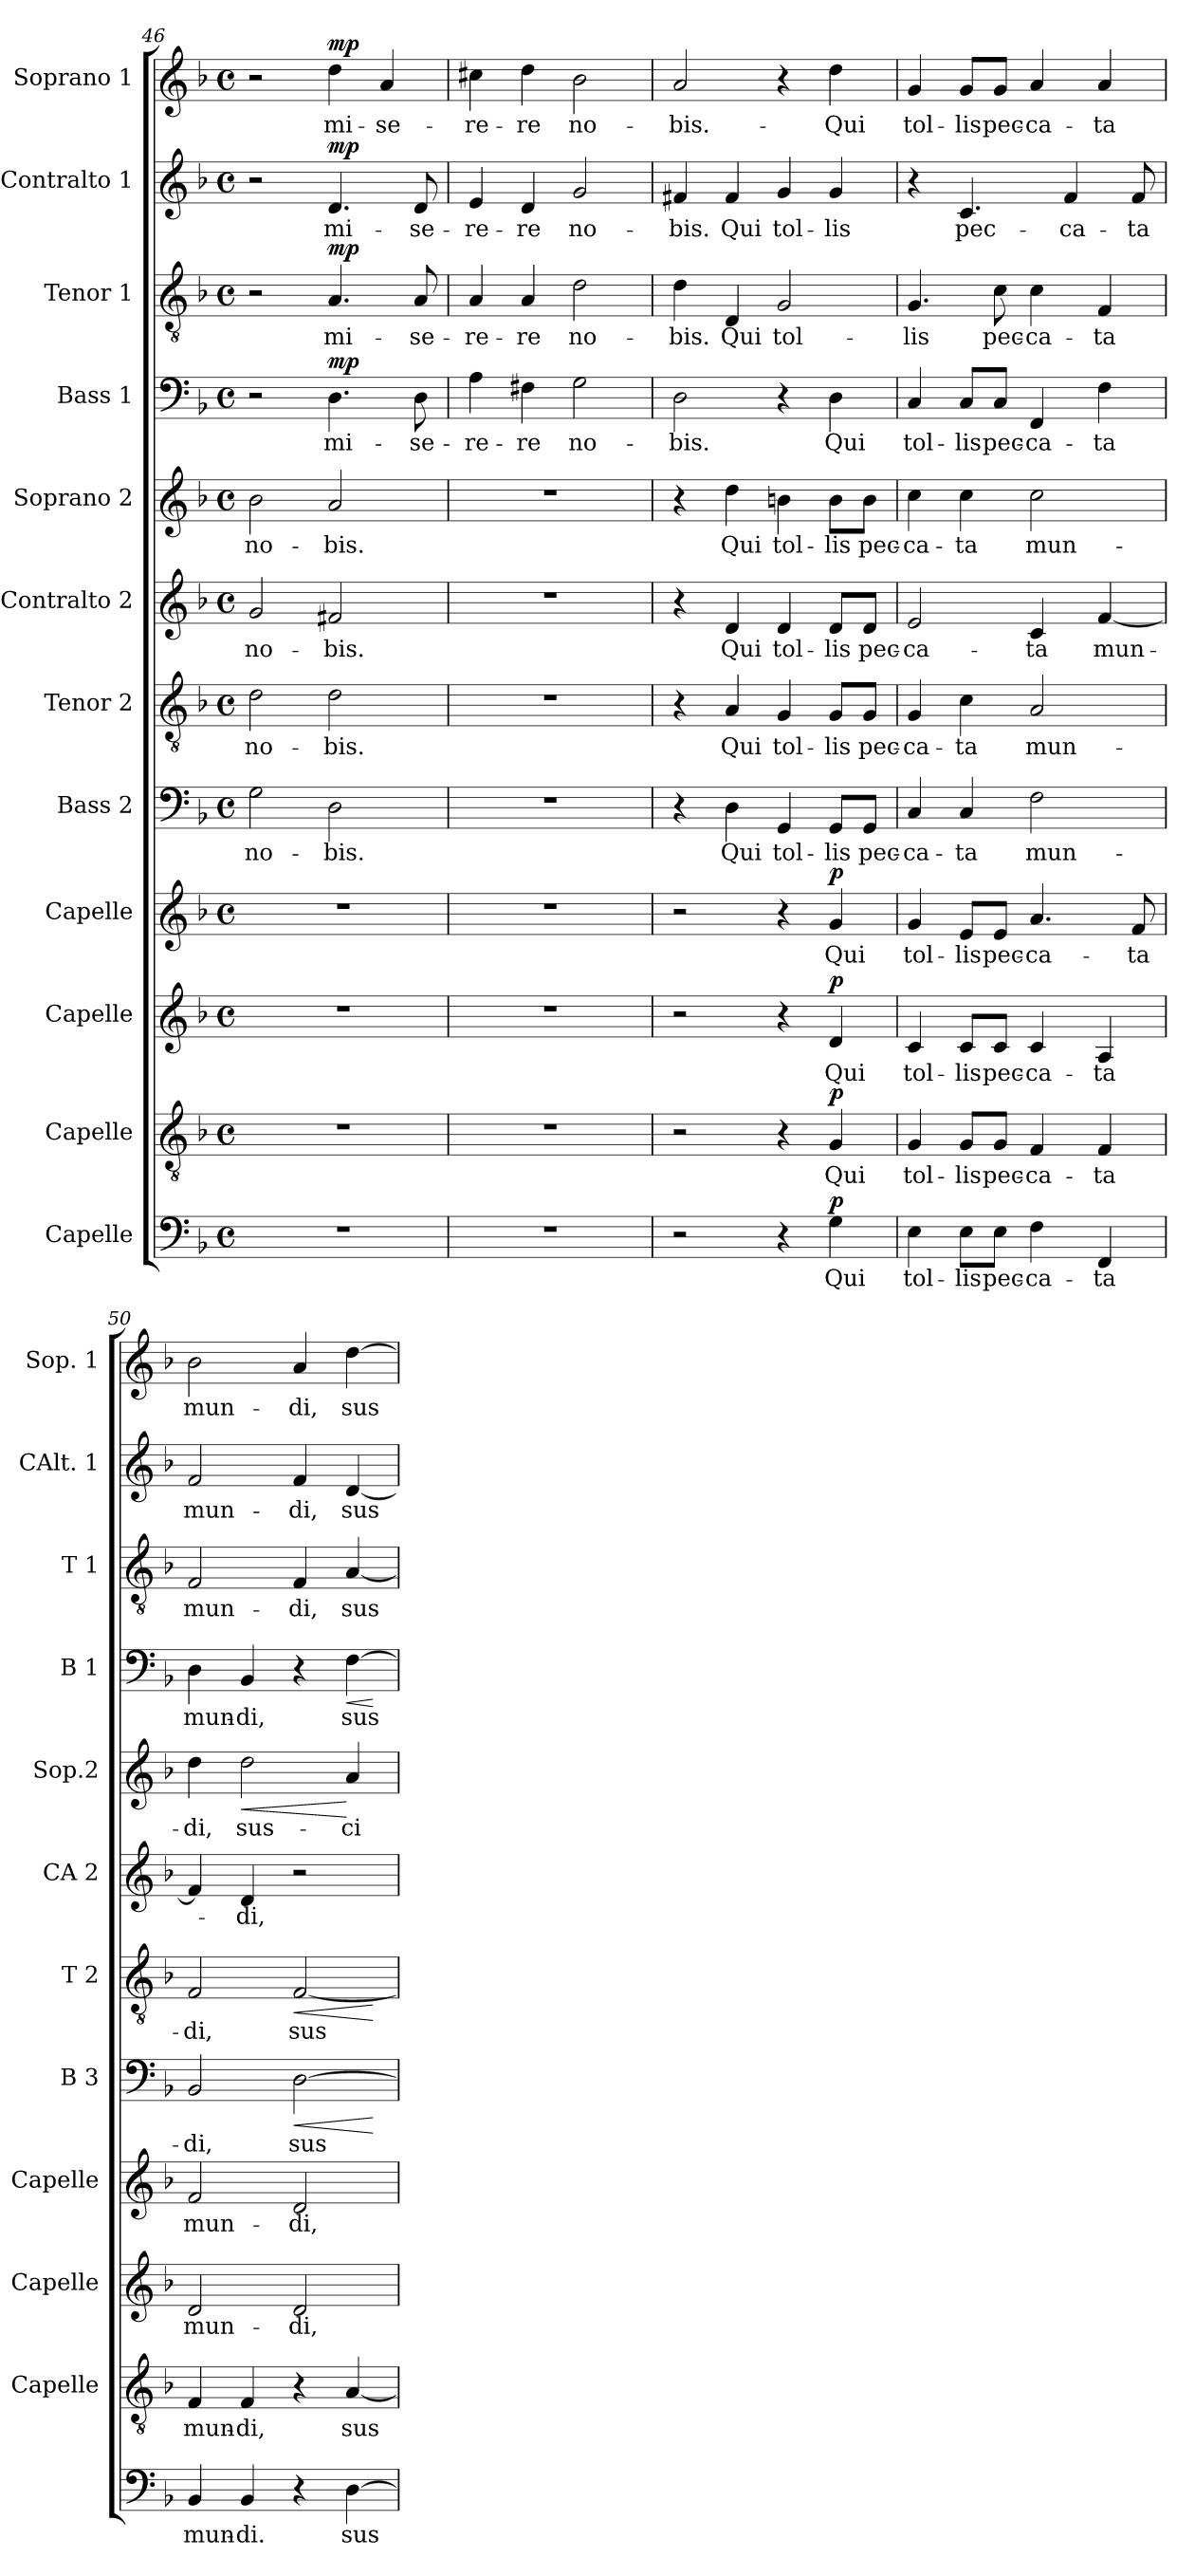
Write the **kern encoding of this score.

**kern	**text	**dynam	**kern	**text	**dynam	**kern	**text	**dynam	**kern	**text	**dynam	**kern	**text	**dynam	**kern	**text	**dynam	**kern	**text	**kern	**text	**dynam	**kern	**text	**dynam	**kern	**text	**dynam	**kern	**text	**dynam	**kern	**text	**dynam
*part12	*part12	*part12	*part11	*part11	*part11	*part10	*part10	*part10	*part9	*part9	*part9	*part8	*part8	*part8	*part7	*part7	*part7	*part6	*part6	*part5	*part5	*part5	*part4	*part4	*part4	*part3	*part3	*part3	*part2	*part2	*part2	*part1	*part1	*part1
*staff12	*staff12	*staff12	*staff11	*staff11	*staff11	*staff10	*staff10	*staff10	*staff9	*staff9	*staff9	*staff8	*staff8	*staff8	*staff7	*staff7	*staff7	*staff6	*staff6	*staff5	*staff5	*staff5	*staff4	*staff4	*staff4	*staff3	*staff3	*staff3	*staff2	*staff2	*staff2	*staff1	*staff1	*staff1
*I"Capelle	*	*	*I"Capelle	*	*	*I"Capelle	*	*	*I"Capelle	*	*	*I"Bass 2	*	*	*I"Tenor 2	*	*	*I"Contralto 2	*	*I"Soprano 2	*	*	*I"Bass 1	*	*	*I"Tenor 1	*	*	*I"Contralto 1	*	*	*I"Soprano 1	*	*
*	*	*	*I'Capelle	*	*	*I'Capelle	*	*	*I'Capelle	*	*	*I'B 3	*	*	*I'T 2	*	*	*I'CA 2	*	*I'Sop.2	*	*	*I'B 1	*	*	*I'T 1	*	*	*I'CAlt. 1	*	*	*I'Sop. 1	*	*
*clefF4	*	*	*clefGv2	*	*	*clefG2	*	*	*clefG2	*	*	*clefF4	*	*	*clefGv2	*	*	*clefG2	*	*clefG2	*	*	*clefF4	*	*	*clefGv2	*	*	*clefG2	*	*	*clefG2	*	*
*k[b-]	*	*	*k[b-]	*	*	*k[b-]	*	*	*k[b-]	*	*	*k[b-]	*	*	*k[b-]	*	*	*k[b-]	*	*k[b-]	*	*	*k[b-]	*	*	*k[b-]	*	*	*k[b-]	*	*	*k[b-]	*	*
*F:	*	*	*F:	*	*	*F:	*	*	*F:	*	*	*F:	*	*	*F:	*	*	*F:	*	*F:	*	*	*F:	*	*	*F:	*	*	*F:	*	*	*F:	*	*
*M4/4	*	*	*M4/4	*	*	*M4/4	*	*	*M4/4	*	*	*M4/4	*	*	*M4/4	*	*	*M4/4	*	*M4/4	*	*	*M4/4	*	*	*M4/4	*	*	*M4/4	*	*	*M4/4	*	*
*met(c)	*	*	*met(c)	*	*	*met(c)	*	*	*met(c)	*	*	*met(c)	*	*	*met(c)	*	*	*met(c)	*	*met(c)	*	*	*met(c)	*	*	*met(c)	*	*	*met(c)	*	*	*met(c)	*	*
=46	=46	=46	=46	=46	=46	=46	=46	=46	=46	=46	=46	=46	=46	=46	=46	=46	=46	=46	=46	=46	=46	=46	=46	=46	=46	=46	=46	=46	=46	=46	=46	=46	=46	=46
1r	.	.	1r	.	.	1r	.	.	1r	.	.	2G\	no-	.	2d\	no-	.	2g/	no-	2b-\	no-	.	2r	.	.	2r	.	.	2r	.	.	2r	.	.
!	!	!	!	!	!	!	!	!	!	!	!	!	!	!	!	!	!	!	!	!	!	!	!	!	!LO:DY:a	!	!	!LO:DY:a	!	!	!LO:DY:a	!	!	!LO:DY:a
.	.	.	.	.	.	.	.	.	.	.	.	2D\	-bis.	.	2d\	-bis.	.	2f#X/	-bis.	2a/	-bis.	.	4.D\	mi-	mp	4.A/	mi-	mp	4.d/	mi-	mp	4dd\	mi-	mp
.	.	.	.	.	.	.	.	.	.	.	.	.	.	.	.	.	.	.	.	.	.	.	.	.	.	.	.	.	.	.	.	4a/	-se-	.
.	.	.	.	.	.	.	.	.	.	.	.	.	.	.	.	.	.	.	.	.	.	.	8D\	-se-	.	8A/	-se-	.	8d/	-se-	.	.	.	.
=47	=47	=47	=47	=47	=47	=47	=47	=47	=47	=47	=47	=47	=47	=47	=47	=47	=47	=47	=47	=47	=47	=47	=47	=47	=47	=47	=47	=47	=47	=47	=47	=47	=47	=47
1r	.	.	1r	.	.	1r	.	.	1r	.	.	1r	.	.	1r	.	.	1r	.	1r	.	.	4A\	-re-	.	4A/	-re-	.	4e/	-re-	.	4cc#X\	-re-	.
.	.	.	.	.	.	.	.	.	.	.	.	.	.	.	.	.	.	.	.	.	.	.	4F#X\	-re	.	4A/	-re	.	4d/	-re	.	4dd\	-re	.
.	.	.	.	.	.	.	.	.	.	.	.	.	.	.	.	.	.	.	.	.	.	.	2G\	no-	.	2d\	no-	.	2g/	no-	.	2b-\	no-	.
!!LO:PB:g=z
=48	=48	=48	=48	=48	=48	=48	=48	=48	=48	=48	=48	=48	=48	=48	=48	=48	=48	=48	=48	=48	=48	=48	=48	=48	=48	=48	=48	=48	=48	=48	=48	=48	=48	=48
2r	.	.	2r	.	.	2r	.	.	2r	.	.	4r	.	.	4r	.	.	4r	.	4r	.	.	2D\	-bis.	.	4d\	-bis.	.	4f#X/	-bis.	.	2a/	-bis.-	.
.	.	.	.	.	.	.	.	.	.	.	.	4D\	Qui	.	4A/	Qui	.	4d/	Qui	4dd\	Qui	.	.	.	.	4D/	Qui	.	4f#/	Qui	.	.	.	.
4r	.	.	4r	.	.	4r	.	.	4r	.	.	4GG/	tol-	.	4G/	tol-	.	4d/	tol-	4bn\	tol-	.	4r	.	.	2G/	tol-	.	4g/	tol-	.	4r	.	.
!	!	!LO:DY:a	!	!	!LO:DY:a	!	!	!LO:DY:a	!	!	!LO:DY:a	!	!	!	!	!	!	!	!	!	!	!	!	!	!	!	!	!	!	!	!	!	!	!
4G\	Qui	p	4G/	Qui	p	4d/	Qui	p	4g/	Qui	p	8GG/L	-lis	.	8G/L	-lis	.	8d/L	-lis	8b\L	-lis	.	4D\	Qui	.	.	.	.	4g/	-lis	.	4dd\	-Qui	.
.	.	.	.	.	.	.	.	.	.	.	.	8GG/J	pec-	.	8G/J	pec-	.	8d/J	pec-	8b\J	pec-	.	.	.	.	.	.	.	.	.	.	.	.	.
=49	=49	=49	=49	=49	=49	=49	=49	=49	=49	=49	=49	=49	=49	=49	=49	=49	=49	=49	=49	=49	=49	=49	=49	=49	=49	=49	=49	=49	=49	=49	=49	=49	=49	=49
4E\	tol-	.	4G/	tol-	.	4c/	tol-	.	4g/	tol-	.	4C/	-ca-	.	4G/	-ca-	.	2e/	-ca-	4cc\	-ca-	.	4C/	tol-	.	4.G/	-lis	.	4r	.	.	4g/	tol-	.
8E\L	-lis	.	8G/L	-lis	.	8c/L	-lis	.	8e/L	-lis	.	4C/	-ta	.	4c\	-ta	.	.	.	4cc\	-ta	.	8C/L	-lis	.	.	.	.	4.c/	pec-	.	8g/L	-lis	.
8E\J	pec-	.	8G/J	pec-	.	8c/J	pec-	.	8e/J	pec-	.	.	.	.	.	.	.	.	.	.	.	.	8C/J	pec-	.	8c\	pec-	.	.	.	.	8g/J	pec-	.
4F\	-ca-	.	4F/	-ca-	.	4c/	-ca-	.	4.a/	-ca-	.	2F\	mun-	.	2A/	mun-	.	4c/	-ta	2cc\	mun-	.	4FF/	-ca-	.	4c\	-ca-	.	.	.	.	4a/	-ca-	.
.	.	.	.	.	.	.	.	.	.	.	.	.	.	.	.	.	.	.	.	.	.	.	.	.	.	.	.	.	4f/	-ca-	.	.	.	.
4FF/	-ta	.	4F/	-ta	.	4A/	-ta	.	.	.	.	.	.	.	.	.	.	[4f/	mun-	.	.	.	4F\	-ta	.	4F/	-ta	.	.	.	.	4a/	-ta	.
.	.	.	.	.	.	.	.	.	8f/	-ta	.	.	.	.	.	.	.	.	.	.	.	.	.	.	.	.	.	.	8f/	-ta	.	.	.	.
=50	=50	=50	=50	=50	=50	=50	=50	=50	=50	=50	=50	=50	=50	=50	=50	=50	=50	=50	=50	=50	=50	=50	=50	=50	=50	=50	=50	=50	=50	=50	=50	=50	=50	=50
4BB-/	mun-	.	4F/	mun-	.	2d/	mun-	.	2f/	mun-	.	2BB-/	-di,	.	2F/	-di,	.	4f/]	.	4dd\	-di,	.	4D\	mun-	.	2F/	mun-	.	2f/	mun-	.	2b-\	mun-	.
!	!	!	!	!	!	!	!	!	!	!	!	!	!	!	!	!	!	!	!	!	!	!LO:HP:b	!	!	!	!	!	!	!	!	!	!	!	!
4BB-/	-di.	.	4F/	-di,	.	.	.	.	.	.	.	.	.	.	.	.	.	4d/	-di,	2dd\	sus-	<	4BB-/	-di,	.	.	.	.	.	.	.	.	.	.
!	!	!	!	!	!	!	!	!	!	!	!	!	!	!LO:HP:b	!	!	!LO:HP:b	!	!	!	!	!	!	!	!	!	!	!	!	!	!	!	!	!
4r	.	.	4r	.	.	2d/	-di,	.	2d/	-di,	.	[2D\	sus-	<	[2F/	sus-	<	2r	.	.	.	.	4r	.	.	4F/	-di,	.	4f/	-di,	.	4a/	-di,	.
!	!	!	!	!	!	!	!	!	!	!	!	!	!	!	!	!	!	!	!	!	!	!	!	!	!LO:HP:b	!	!	!	!	!	!	!	!	!
[4D\	sus-	.	[4A/	sus-	.	.	.	.	.	.	.	.	.	.	.	.	.	.	.	4a/	-ci-	[	[4F\	sus-	<	[4A/	sus-	.	[4d/	sus-	.	[4dd\	sus-	.
.	.	.	.	.	.	.	.	.	.	.	.	.	.	[	.	.	[	.	.	.	.	.	.	.	[	.	.	.	.	.	.	.	.	.
=	=	=	=	=	=	=	=	=	=	=	=	=	=	=	=	=	=	=	=	=	=	=	=	=	=	=	=	=	=	=	=	=	=	=
*-	*-	*-	*-	*-	*-	*-	*-	*-	*-	*-	*-	*-	*-	*-	*-	*-	*-	*-	*-	*-	*-	*-	*-	*-	*-	*-	*-	*-	*-	*-	*-	*-	*-	*-
